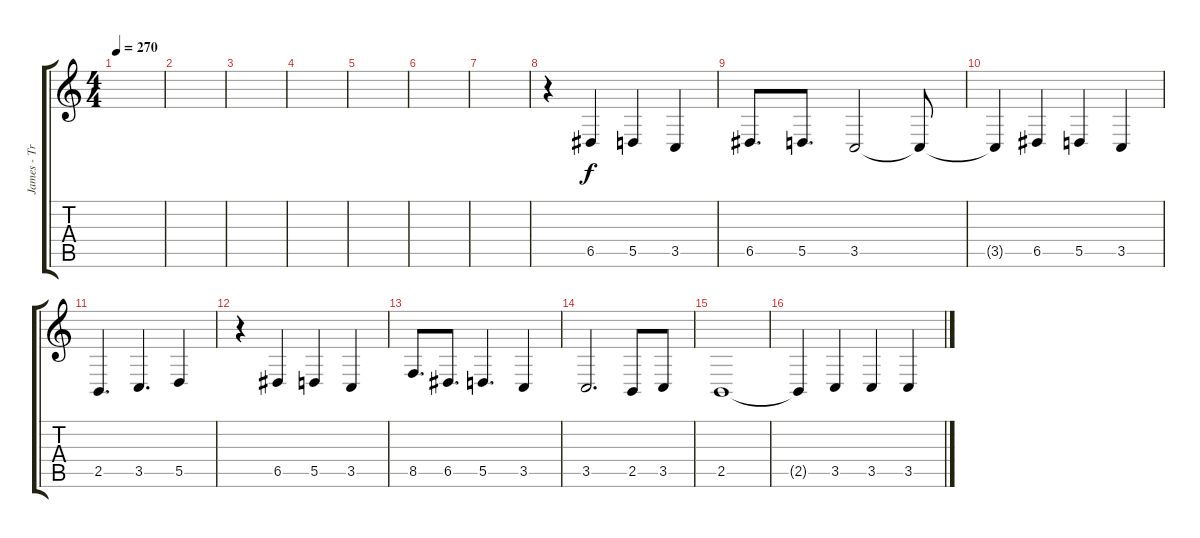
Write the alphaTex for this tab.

\track ("James - Trombone" "James - Tr") {instrument trombone}
\staff {score tabs}
\tuning (E4 B3 G3 D3 A2 E2) {hide}
\ts (4 4)
\tempo 270
\clef g2
\ks c
|
|
|
|
|
|
|
r.4 6.5.4 5.5.4 3.5.4 |
6.5.8{d} 5.5.8{d} 3.5.2 3.5{t}.8 |
3.5{t}.4 6.5.4 5.5.4 3.5.4 |
2.5.4{d} 3.5.4{d} 5.5.4 |
r.4 6.5.4 5.5.4 3.5.4 |
8.5.8{d} 6.5.8{d} 5.5.4{d} 3.5.4 |
3.5.2{d} 2.5.8 3.5.8 |
2.5.1 |
2.5{t}.4 3.5.4 3.5.4 3.5.4
